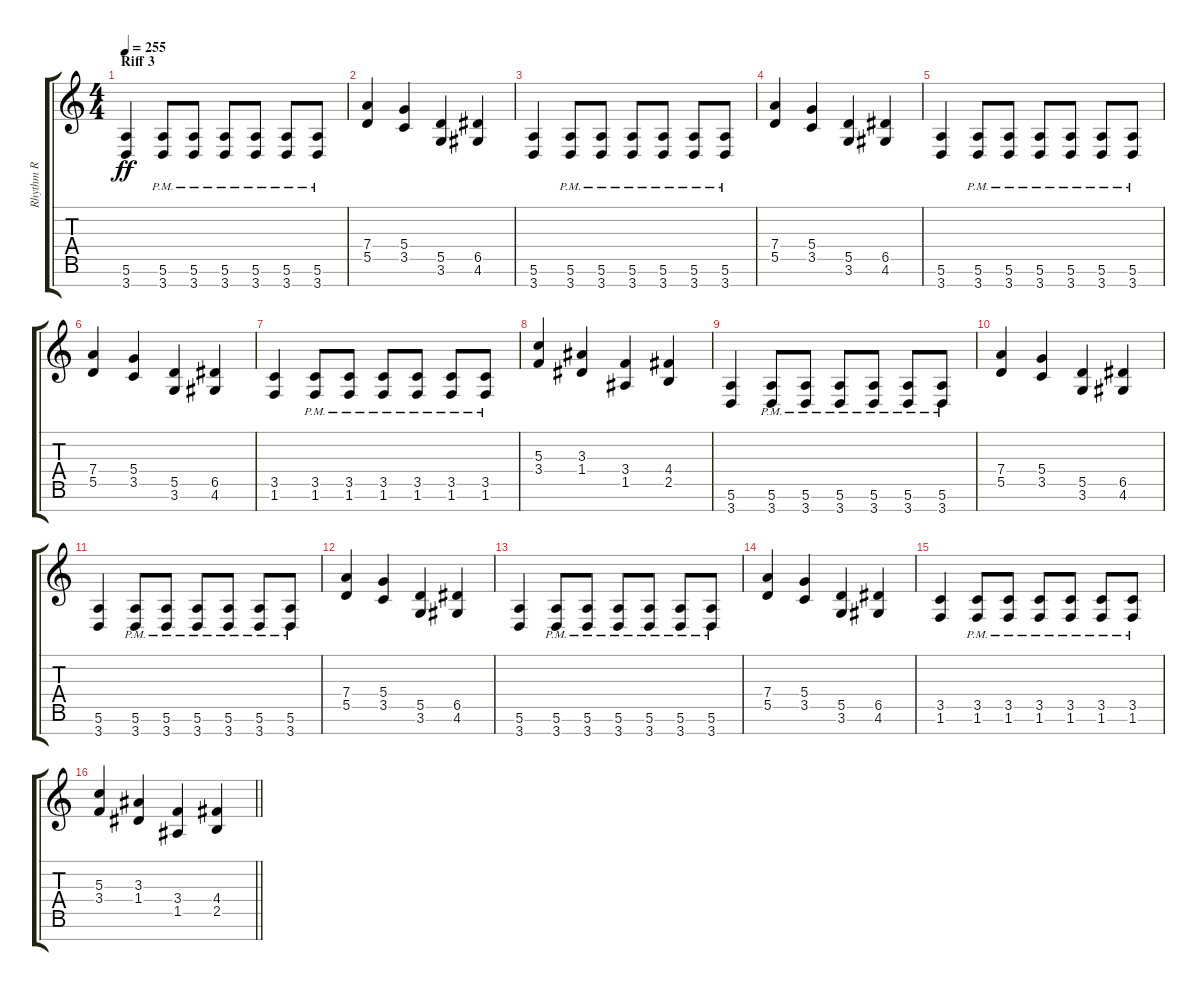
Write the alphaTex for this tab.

\track ("Rhythm R" "Rhythm R") {instrument overdrivenguitar}
\staff {score tabs}
\tuning (E4 B3 G3 D3 A2 E2 B1) {hide}
\ts (4 4)
\section ("" "Riff 3")
\tempo 255
\clef g2
\ks c
(5.6 3.7).4{dy ff} (5.6{pm} 3.7{pm}).8 (5.6{pm} 3.7{pm}).8 (5.6{pm} 3.7{pm}).8 (5.6{pm} 3.7{pm}).8 (5.6{pm} 3.7{pm}).8 (5.6{pm} 3.7{pm}).8 |
(7.4 5.5).4 (5.4 3.5).4 (5.5 3.6).4 (6.5 4.6).4 |
(5.6 3.7).4 (5.6{pm} 3.7{pm}).8 (5.6{pm} 3.7{pm}).8 (5.6{pm} 3.7{pm}).8 (5.6{pm} 3.7{pm}).8 (5.6{pm} 3.7{pm}).8 (5.6{pm} 3.7{pm}).8 |
(7.4 5.5).4 (5.4 3.5).4 (5.5 3.6).4 (6.5 4.6).4 |
(5.6 3.7).4 (5.6{pm} 3.7{pm}).8 (5.6{pm} 3.7{pm}).8 (5.6{pm} 3.7{pm}).8 (5.6{pm} 3.7{pm}).8 (5.6{pm} 3.7{pm}).8 (5.6{pm} 3.7{pm}).8 |
(7.4 5.5).4 (5.4 3.5).4 (5.5 3.6).4 (6.5 4.6).4 |
(3.5 1.6).4 (3.5{pm} 1.6{pm}).8 (3.5{pm} 1.6{pm}).8 (3.5{pm} 1.6{pm}).8 (3.5{pm} 1.6{pm}).8 (3.5{pm} 1.6{pm}).8 (3.5{pm} 1.6{pm}).8 |
(5.3 3.4).4 (3.3 1.4).4 (3.4 1.5).4 (4.4 2.5).4 |
(5.6 3.7).4 (5.6{pm} 3.7{pm}).8 (5.6{pm} 3.7{pm}).8 (5.6{pm} 3.7{pm}).8 (5.6{pm} 3.7{pm}).8 (5.6{pm} 3.7{pm}).8 (5.6{pm} 3.7{pm}).8 |
(7.4 5.5).4 (5.4 3.5).4 (5.5 3.6).4 (6.5 4.6).4 |
(5.6 3.7).4 (5.6{pm} 3.7{pm}).8 (5.6{pm} 3.7{pm}).8 (5.6{pm} 3.7{pm}).8 (5.6{pm} 3.7{pm}).8 (5.6{pm} 3.7{pm}).8 (5.6{pm} 3.7{pm}).8 |
(7.4 5.5).4 (5.4 3.5).4 (5.5 3.6).4 (6.5 4.6).4 |
(5.6 3.7).4 (5.6{pm} 3.7{pm}).8 (5.6{pm} 3.7{pm}).8 (5.6{pm} 3.7{pm}).8 (5.6{pm} 3.7{pm}).8 (5.6{pm} 3.7{pm}).8 (5.6{pm} 3.7{pm}).8 |
(7.4 5.5).4 (5.4 3.5).4 (5.5 3.6).4 (6.5 4.6).4 |
(3.5 1.6).4 (3.5{pm} 1.6{pm}).8 (3.5{pm} 1.6{pm}).8 (3.5{pm} 1.6{pm}).8 (3.5{pm} 1.6{pm}).8 (3.5{pm} 1.6{pm}).8 (3.5{pm} 1.6{pm}).8 |
\barLineRight lightlight
(5.3 3.4).4 (3.3 1.4).4 (3.4 1.5).4 (4.4 2.5).4
